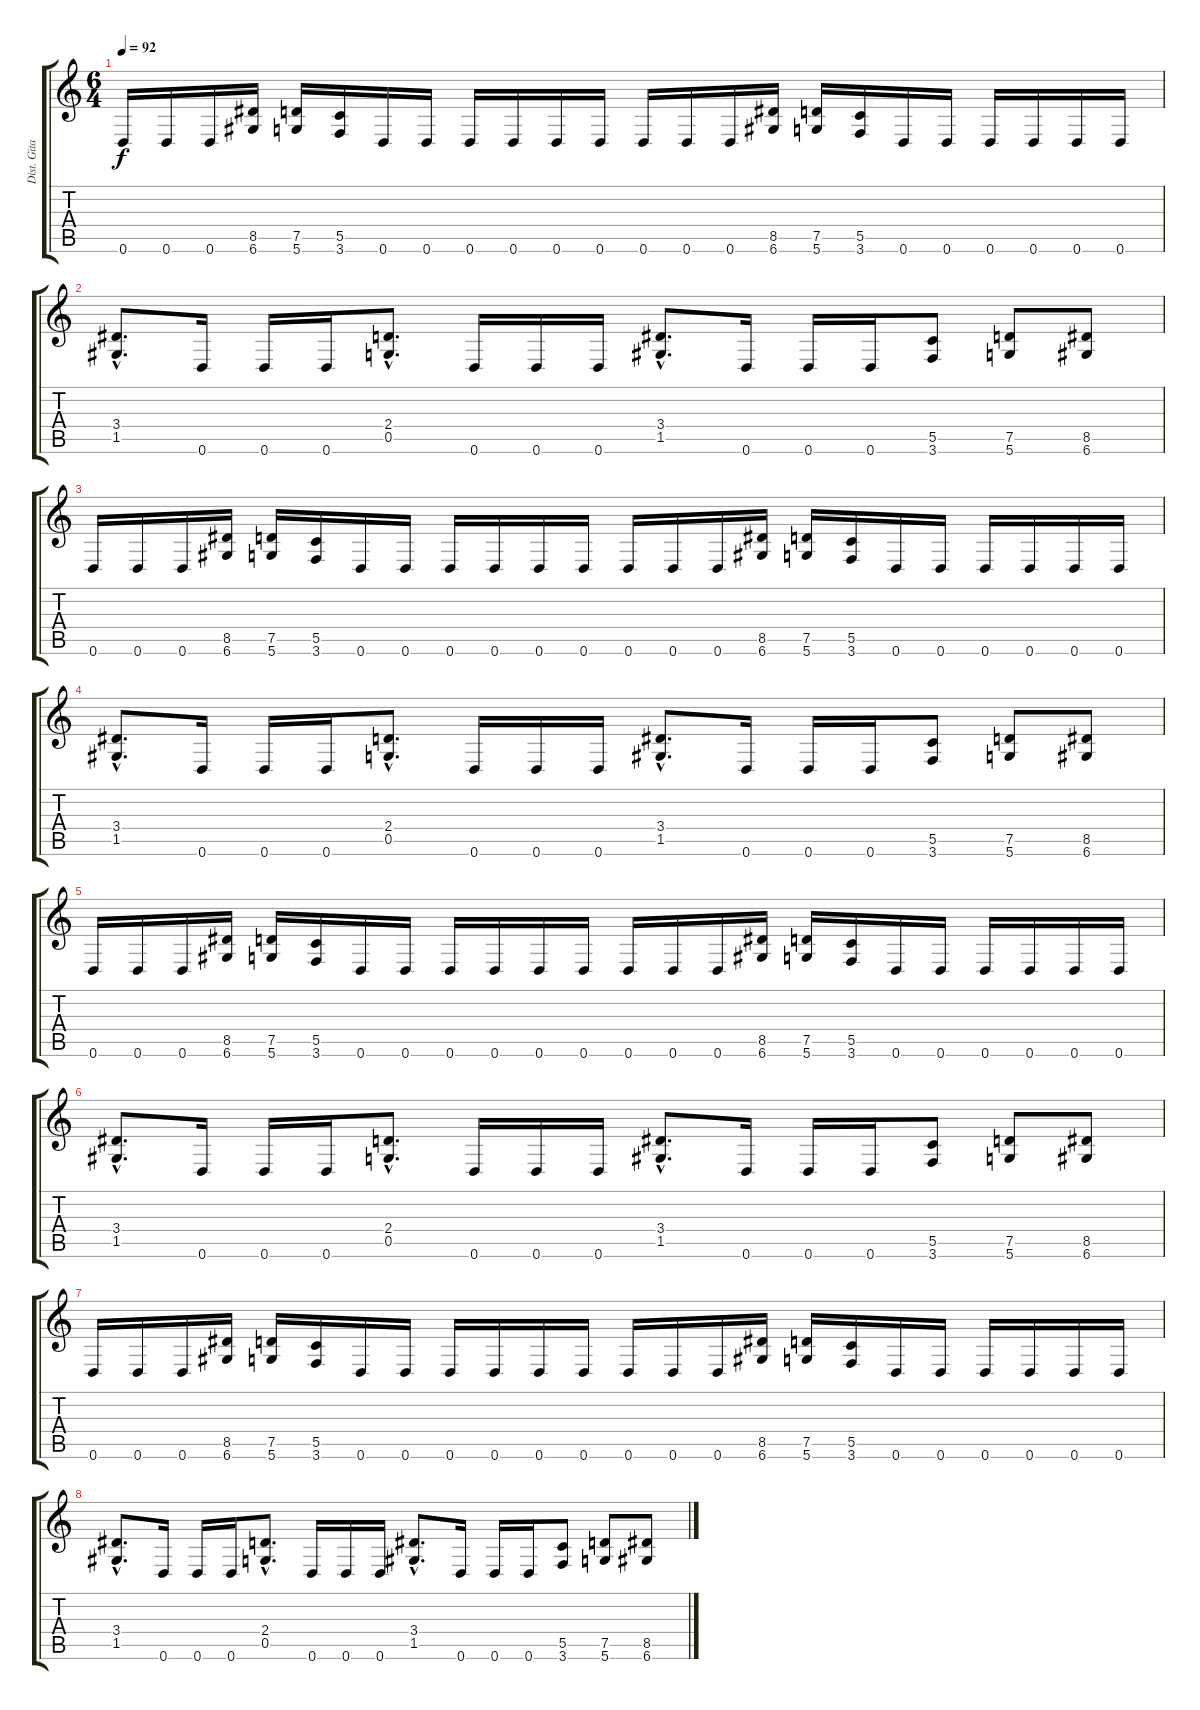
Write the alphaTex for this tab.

\track ("Dist. Gitar 1" "Dist. Gita") {instrument overdrivenguitar}
\staff {score tabs}
\tuning (D4 A3 F3 C3 G2 D2) {hide}
\ts (6 4)
\tempo 92
\clef g2
\ks c
0.6.16{dy f} 0.6.16 0.6.16 (8.5 6.6).16 (7.5 5.6).16 (5.5 3.6).16 0.6.16 0.6.16 0.6.16 0.6.16 0.6.16 0.6.16 0.6.16 0.6.16 0.6.16 (8.5 6.6).16 (7.5 5.6).16 (5.5 3.6).16 0.6.16 0.6.16 0.6.16 0.6.16 0.6.16 0.6.16 |
(3.4{hac} 1.5{hac}).8{d} 0.6.16 0.6.16 0.6.16 (2.4{hac} 0.5{hac}).8{d} 0.6.16 0.6.16 0.6.16 (3.4{hac} 1.5{hac}).8{d} 0.6.16 0.6.16 0.6.16 (5.5 3.6).8 (7.5 5.6).8 (8.5 6.6).8 |
0.6.16 0.6.16 0.6.16 (8.5 6.6).16 (7.5 5.6).16 (5.5 3.6).16 0.6.16 0.6.16 0.6.16 0.6.16 0.6.16 0.6.16 0.6.16 0.6.16 0.6.16 (8.5 6.6).16 (7.5 5.6).16 (5.5 3.6).16 0.6.16 0.6.16 0.6.16 0.6.16 0.6.16 0.6.16 |
(3.4{hac} 1.5{hac}).8{d} 0.6.16 0.6.16 0.6.16 (2.4{hac} 0.5{hac}).8{d} 0.6.16 0.6.16 0.6.16 (3.4{hac} 1.5{hac}).8{d} 0.6.16 0.6.16 0.6.16 (5.5 3.6).8 (7.5 5.6).8 (8.5 6.6).8 |
0.6.16 0.6.16 0.6.16 (8.5 6.6).16 (7.5 5.6).16 (5.5 3.6).16 0.6.16 0.6.16 0.6.16 0.6.16 0.6.16 0.6.16 0.6.16 0.6.16 0.6.16 (8.5 6.6).16 (7.5 5.6).16 (5.5 3.6).16 0.6.16 0.6.16 0.6.16 0.6.16 0.6.16 0.6.16 |
(3.4{hac} 1.5{hac}).8{d} 0.6.16 0.6.16 0.6.16 (2.4{hac} 0.5{hac}).8{d} 0.6.16 0.6.16 0.6.16 (3.4{hac} 1.5{hac}).8{d} 0.6.16 0.6.16 0.6.16 (5.5 3.6).8 (7.5 5.6).8 (8.5 6.6).8 |
0.6.16 0.6.16 0.6.16 (8.5 6.6).16 (7.5 5.6).16 (5.5 3.6).16 0.6.16 0.6.16 0.6.16 0.6.16 0.6.16 0.6.16 0.6.16 0.6.16 0.6.16 (8.5 6.6).16 (7.5 5.6).16 (5.5 3.6).16 0.6.16 0.6.16 0.6.16 0.6.16 0.6.16 0.6.16 |
(3.4{hac} 1.5{hac}).8{d} 0.6.16 0.6.16 0.6.16 (2.4{hac} 0.5{hac}).8{d} 0.6.16 0.6.16 0.6.16 (3.4{hac} 1.5{hac}).8{d} 0.6.16 0.6.16 0.6.16 (5.5 3.6).8 (7.5 5.6).8 (8.5 6.6).8
